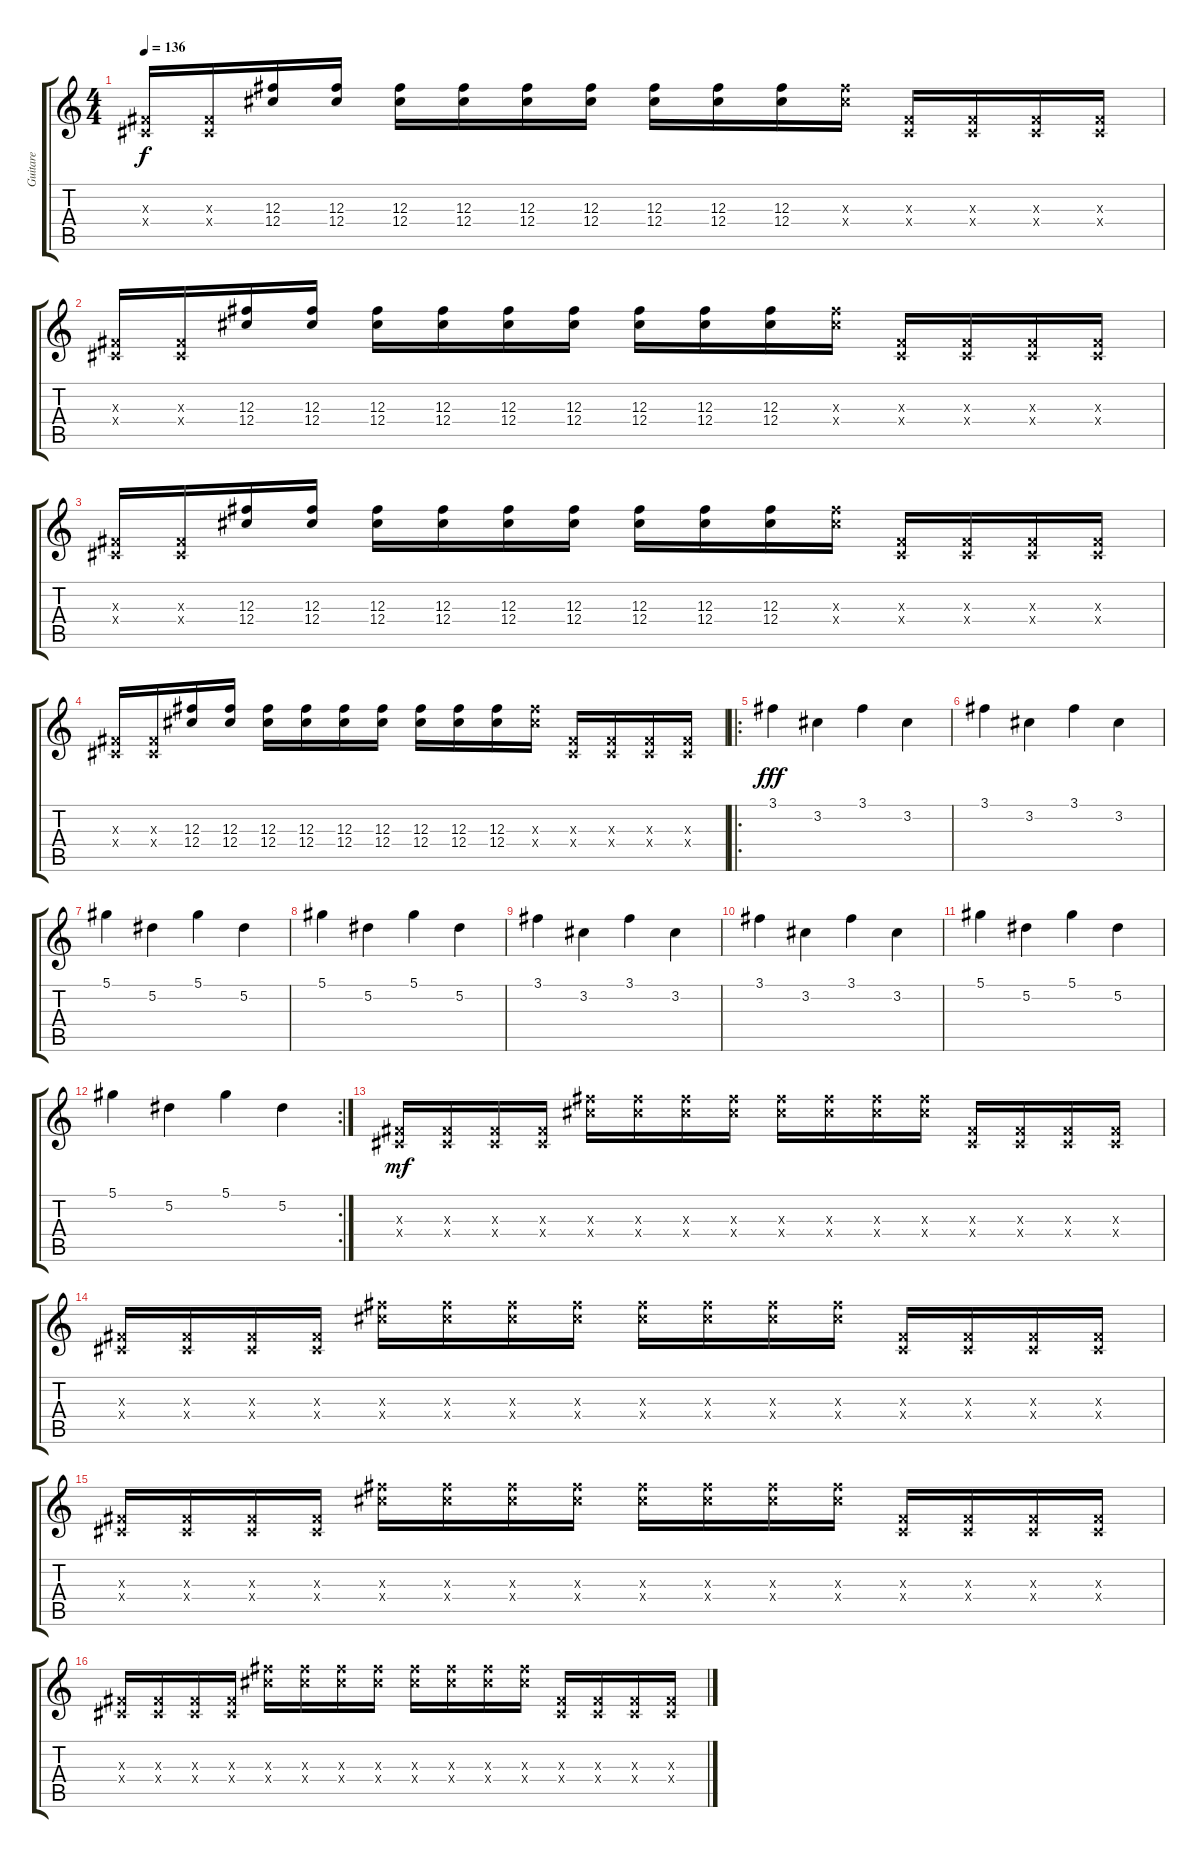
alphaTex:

\track ("Guitare" "Guitare") {instrument overdrivenguitar}
\staff {score tabs}
\tuning (Eb4 Bb3 Gb3 Db3 Ab2 Eb2) {hide}
\ts (4 4)
\tempo 136
\clef g2
\ks c
(0.3{x} 0.4{x}).16{dy f} (0.3{x} 0.4{x}).16 (12.3 12.4).16 (12.3 12.4).16 (12.3 12.4).16 (12.3 12.4).16 (12.3 12.4).16 (12.3 12.4).16 (12.3 12.4).16 (12.3 12.4).16 (12.3 12.4).16 (12.3{x} 12.4{x}).16 (0.3{x} 0.4{x}).16 (0.3{x} 0.4{x}).16 (0.3{x} 0.4{x}).16 (0.3{x} 0.4{x}).16 |
(0.3{x} 0.4{x}).16 (0.3{x} 0.4{x}).16 (12.3 12.4).16 (12.3 12.4).16 (12.3 12.4).16 (12.3 12.4).16 (12.3 12.4).16 (12.3 12.4).16 (12.3 12.4).16 (12.3 12.4).16 (12.3 12.4).16 (12.3{x} 12.4{x}).16 (0.3{x} 0.4{x}).16 (0.3{x} 0.4{x}).16 (0.3{x} 0.4{x}).16 (0.3{x} 0.4{x}).16 |
(0.3{x} 0.4{x}).16 (0.3{x} 0.4{x}).16 (12.3 12.4).16 (12.3 12.4).16 (12.3 12.4).16 (12.3 12.4).16 (12.3 12.4).16 (12.3 12.4).16 (12.3 12.4).16 (12.3 12.4).16 (12.3 12.4).16 (12.3{x} 12.4{x}).16 (0.3{x} 0.4{x}).16 (0.3{x} 0.4{x}).16 (0.3{x} 0.4{x}).16 (0.3{x} 0.4{x}).16 |
(0.3{x} 0.4{x}).16 (0.3{x} 0.4{x}).16 (12.3 12.4).16 (12.3 12.4).16 (12.3 12.4).16 (12.3 12.4).16 (12.3 12.4).16 (12.3 12.4).16 (12.3 12.4).16 (12.3 12.4).16 (12.3 12.4).16 (12.3{x} 12.4{x}).16 (0.3{x} 0.4{x}).16 (0.3{x} 0.4{x}).16 (0.3{x} 0.4{x}).16 (0.3{x} 0.4{x}).16 |
\ro
3.1.4{dy fff} 3.2.4 3.1.4 3.2.4 |
3.1.4 3.2.4 3.1.4 3.2.4 |
5.1.4 5.2.4 5.1.4 5.2.4 |
5.1.4 5.2.4 5.1.4 5.2.4 |
3.1.4 3.2.4 3.1.4 3.2.4 |
3.1.4 3.2.4 3.1.4 3.2.4 |
5.1.4 5.2.4 5.1.4 5.2.4 |
\rc 2
5.1.4 5.2.4 5.1.4 5.2.4 |
(0.3{x} 0.4{x}).16{dy mf} (0.3{x} 0.4{x}).16 (0.3{x} 0.4{x}).16 (0.3{x} 0.4{x}).16 (12.3{x} 12.4{x}).16 (12.3{x} 12.4{x}).16 (12.3{x} 12.4{x}).16 (12.3{x} 12.4{x}).16 (12.3{x} 12.4{x}).16 (12.3{x} 12.4{x}).16 (12.3{x} 12.4{x}).16 (12.3{x} 12.4{x}).16 (0.3{x} 0.4{x}).16 (0.3{x} 0.4{x}).16 (0.3{x} 0.4{x}).16 (0.3{x} 0.4{x}).16 |
(0.3{x} 0.4{x}).16 (0.3{x} 0.4{x}).16 (0.3{x} 0.4{x}).16 (0.3{x} 0.4{x}).16 (12.3{x} 12.4{x}).16 (12.3{x} 12.4{x}).16 (12.3{x} 12.4{x}).16 (12.3{x} 12.4{x}).16 (12.3{x} 12.4{x}).16 (12.3{x} 12.4{x}).16 (12.3{x} 12.4{x}).16 (12.3{x} 12.4{x}).16 (0.3{x} 0.4{x}).16 (0.3{x} 0.4{x}).16 (0.3{x} 0.4{x}).16 (0.3{x} 0.4{x}).16 |
(0.3{x} 0.4{x}).16 (0.3{x} 0.4{x}).16 (0.3{x} 0.4{x}).16 (0.3{x} 0.4{x}).16 (12.3{x} 12.4{x}).16 (12.3{x} 12.4{x}).16 (12.3{x} 12.4{x}).16 (12.3{x} 12.4{x}).16 (12.3{x} 12.4{x}).16 (12.3{x} 12.4{x}).16 (12.3{x} 12.4{x}).16 (12.3{x} 12.4{x}).16 (0.3{x} 0.4{x}).16 (0.3{x} 0.4{x}).16 (0.3{x} 0.4{x}).16 (0.3{x} 0.4{x}).16 |
(0.3{x} 0.4{x}).16 (0.3{x} 0.4{x}).16 (0.3{x} 0.4{x}).16 (0.3{x} 0.4{x}).16 (12.3{x} 12.4{x}).16 (12.3{x} 12.4{x}).16 (12.3{x} 12.4{x}).16 (12.3{x} 12.4{x}).16 (12.3{x} 12.4{x}).16 (12.3{x} 12.4{x}).16 (12.3{x} 12.4{x}).16 (12.3{x} 12.4{x}).16 (0.3{x} 0.4{x}).16 (0.3{x} 0.4{x}).16 (0.3{x} 0.4{x}).16 (0.3{x} 0.4{x}).16
